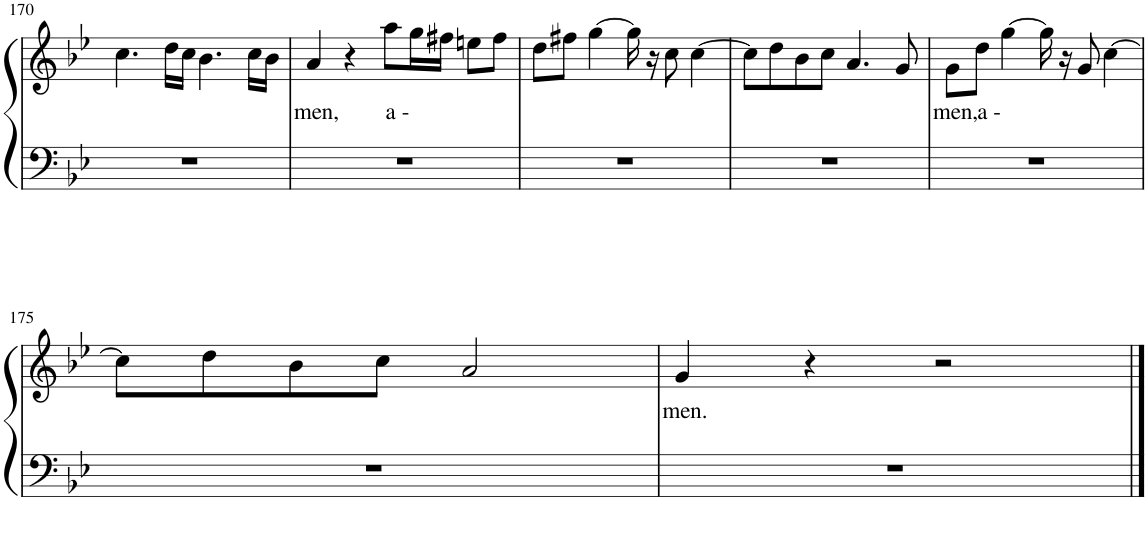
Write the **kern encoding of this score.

**kern	**kern	**text
*part1	*part1	*part1
*staff2	*staff1	*staff1
*I"Piano	*	*
*I'Pno.	*	*
!!LO:PB:g=z
*clefF4	*clefG2	*
*k[b-e-]	*k[b-e-]	*
*M4/4	*M4/4	*
*met(c)	*met(c)	*
=170	=170	=170
1r	4.cc\	.
.	16dd\LL	.
.	16cc\JJ	.
.	4.b-\	.
.	16cc\LL	.
.	16b-\JJ	.
=171	=171	=171
!	!	!LO:LY:b
1r	4a/	men,
.	4r	.
!	!	!LO:LY:b
.	8aa\L	a -
.	16gg\L	.
.	16ff#X\JJ	.
.	8een\L	.
.	8ff#\J	.
=172	=172	=172
1r	8dd\L	.
.	8ff#X\J	.
.	[4gg\	.
.	16gg\]	.
.	16r	.
.	8cc\	.
.	[4cc\	.
=173	=173	=173
1r	8cc\L]	.
.	8dd\	.
.	8b-\	.
.	8cc\J	.
.	4.a/	.
.	8g/	.
=174	=174	=174
!	!	!LO:LY:b
1r	8g\L	men,
!	!	!LO:LY:b
.	8dd\J	a -
.	[4gg\	.
.	16gg\]	.
.	16r	.
.	8g/	.
.	[4cc\	.
!!LO:LB:g=z
=175	=175	=175
1r	8cc\L]	.
.	8dd\	.
.	8b-\	.
.	8cc\J	.
.	2a/	.
=176	=176	=176
!	!	!LO:LY:b
1r	4g/	men.
.	4r	.
.	2r	.
==	==	==
*-	*-	*-
